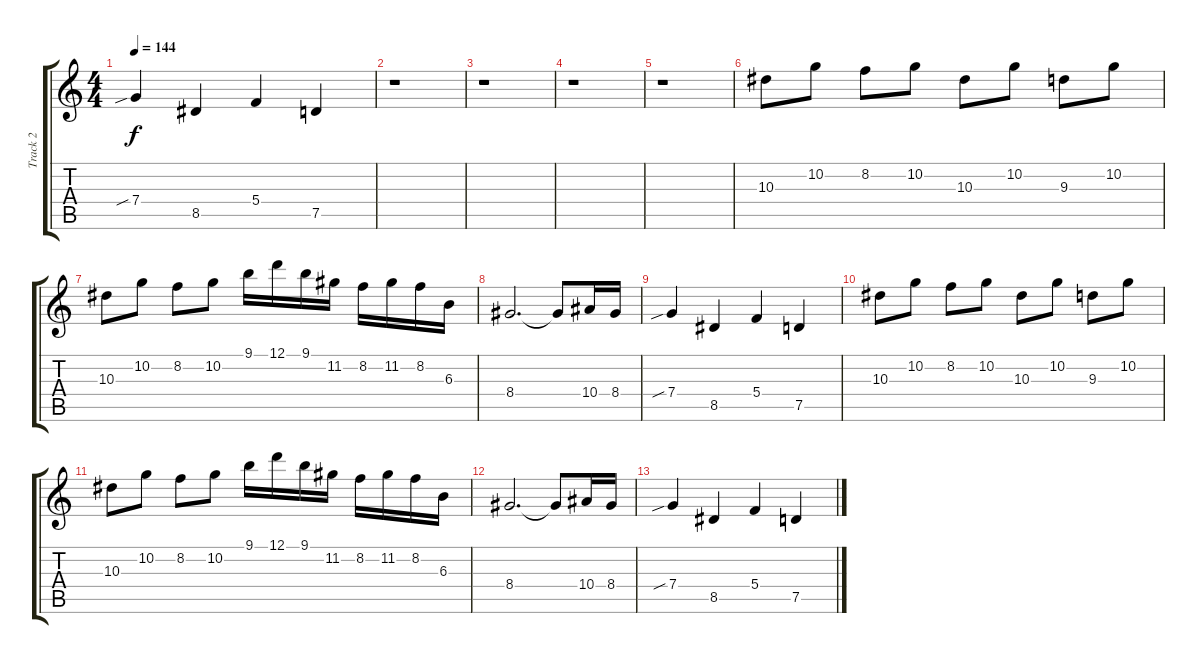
\track ("Track 2" "Track 2") {instrument distortionguitar}
\staff {score tabs}
\tuning (D4 A3 F3 C3 G2 C2) {hide}
\ts (4 4)
\tempo 144
\clef g2
\ks c
7.4{sib}.4{dy f} 8.5.4 5.4.4 7.5.4 |
r.1 |
r.1 |
r.1 |
r.1 |
10.3.8 10.2.8 8.2.8 10.2.8 10.3.8 10.2.8 9.3.8 10.2.8 |
10.3.8 10.2.8 8.2.8 10.2.8 9.1.16 12.1.16 9.1.16 11.2.16 8.2.16 11.2.16 8.2.16 6.3.16 |
8.4.2{d} 8.4{t}.8 10.4.16 8.4.16 |
7.4{sib}.4 8.5.4 5.4.4 7.5.4 |
10.3.8 10.2.8 8.2.8 10.2.8 10.3.8 10.2.8 9.3.8 10.2.8 |
10.3.8 10.2.8 8.2.8 10.2.8 9.1.16 12.1.16 9.1.16 11.2.16 8.2.16 11.2.16 8.2.16 6.3.16 |
8.4.2{d} 8.4{t}.8 10.4.16 8.4.16 |
7.4{sib}.4 8.5.4 5.4.4 7.5.4
